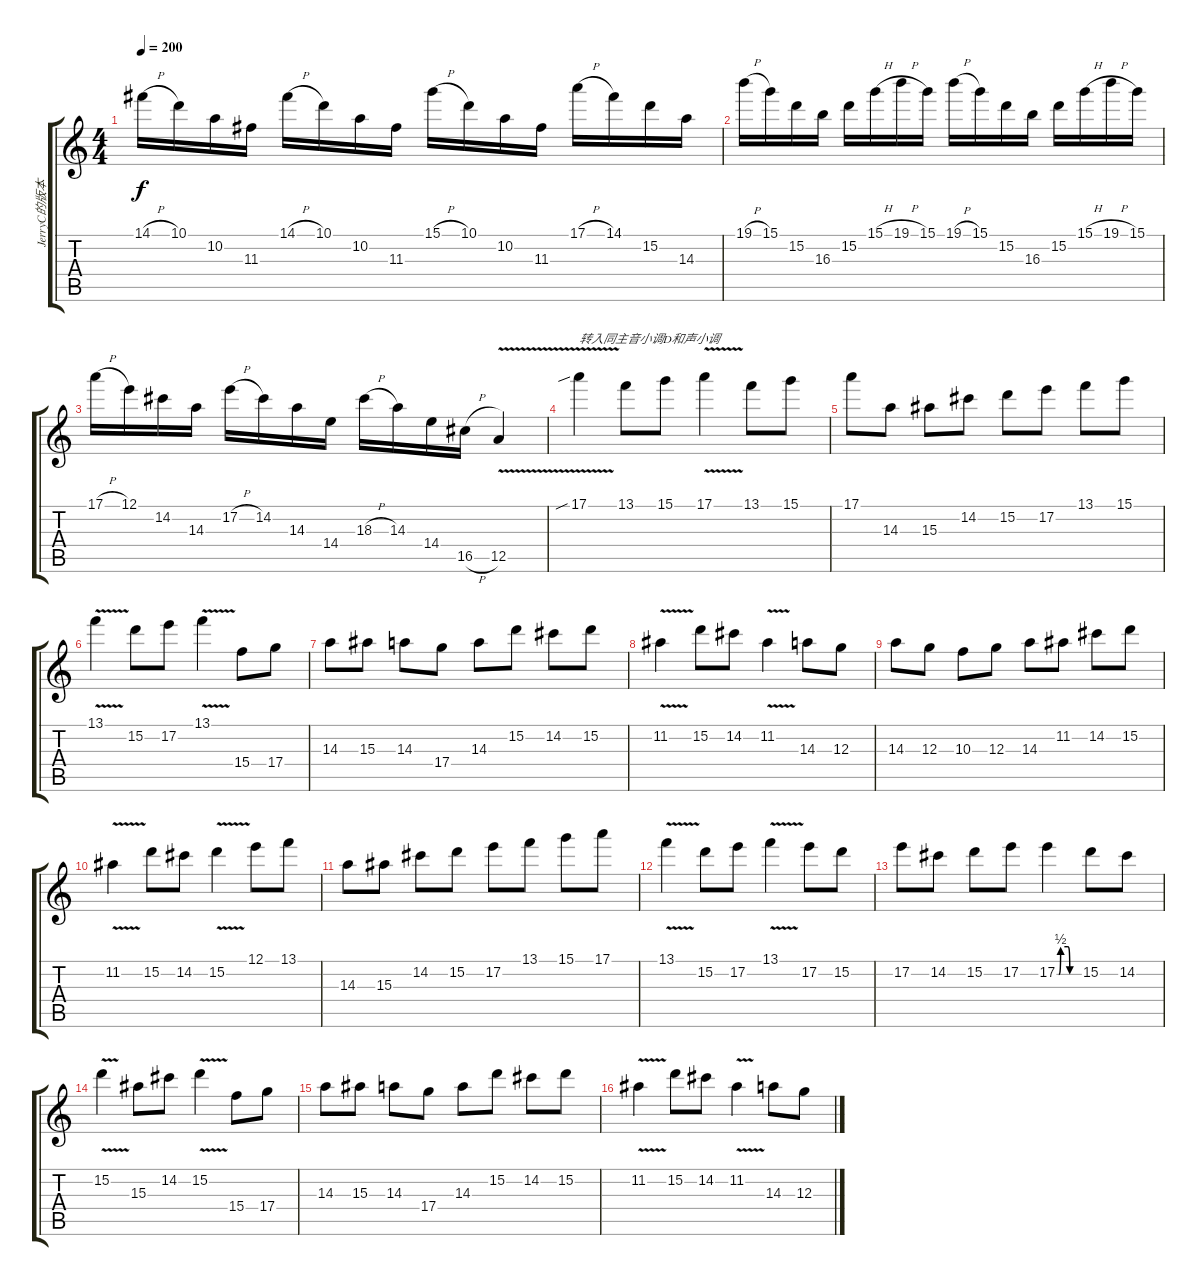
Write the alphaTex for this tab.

\track (" JerryC的版本" " JerryC的版本") {instrument distortionguitar}
\staff {score tabs}
\tuning (E4 B3 G3 D3 A2 E2) {hide}
\ts (4 4)
\tempo 200
\clef g2
\ks c
14.1{h}.16{dy f} 10.1.16 10.2.16 11.3.16 14.1{h}.16 10.1.16 10.2.16 11.3.16 15.1{h}.16 10.1.16 10.2.16 11.3.16 17.1{h}.16 14.1.16 15.2.16 14.3.16 |
19.1{h}.16 15.1.16 15.2.16 16.3.16 15.2.16 15.1{h}.16 19.1{h}.16 15.1.16 19.1{h}.16 15.1.16 15.2.16 16.3.16 15.2.16 15.1{h}.16 19.1{h}.16 15.1.16 |
17.1{h}.16 12.1.16 14.2.16 14.3.16 17.2{h}.16 14.2.16 14.3.16 14.4.16 18.3{h}.16 14.3.16 14.4.16 16.5{h}.16 12.5{v}.4 |
17.1{v sib}.4{txt "转入同主音小调D和声小调"} 13.1.8 15.1.8 17.1{v}.4 13.1.8 15.1.8 |
17.1.8 14.3.8 15.3.8 14.2.8 15.2.8 17.2.8 13.1.8 15.1.8 |
13.1{v}.4 15.2.8 17.2.8 13.1{v}.4 15.4.8 17.4.8 |
14.3.8 15.3.8 14.3.8 17.4.8 14.3.8 15.2.8 14.2.8 15.2.8 |
11.2{v}.4 15.2.8 14.2.8 11.2{v}.4 14.3.8 12.3.8 |
14.3.8 12.3.8 10.3.8 12.3.8 14.3.8 11.2.8 14.2.8 15.2.8 |
11.2{v}.4 15.2.8 14.2.8 15.2{v}.4 12.1.8 13.1.8 |
14.3.8 15.3.8 14.2.8 15.2.8 17.2.8 13.1.8 15.1.8 17.1.8 |
13.1{v}.4 15.2.8 17.2.8 13.1{v}.4 17.2.8 15.2.8 |
17.2.8 14.2.8 15.2.8 17.2.8 17.2{be (custom 0 0 5 0 10 2 30 2 35 0 60 0)}.4 15.2.8 14.2.8 |
15.2{v}.4 15.3.8 14.2.8 15.2{v}.4 15.4.8 17.4.8 |
14.3.8 15.3.8 14.3.8 17.4.8 14.3.8 15.2.8 14.2.8 15.2.8 |
11.2{v}.4 15.2.8 14.2.8 11.2{v}.4 14.3.8 12.3.8
